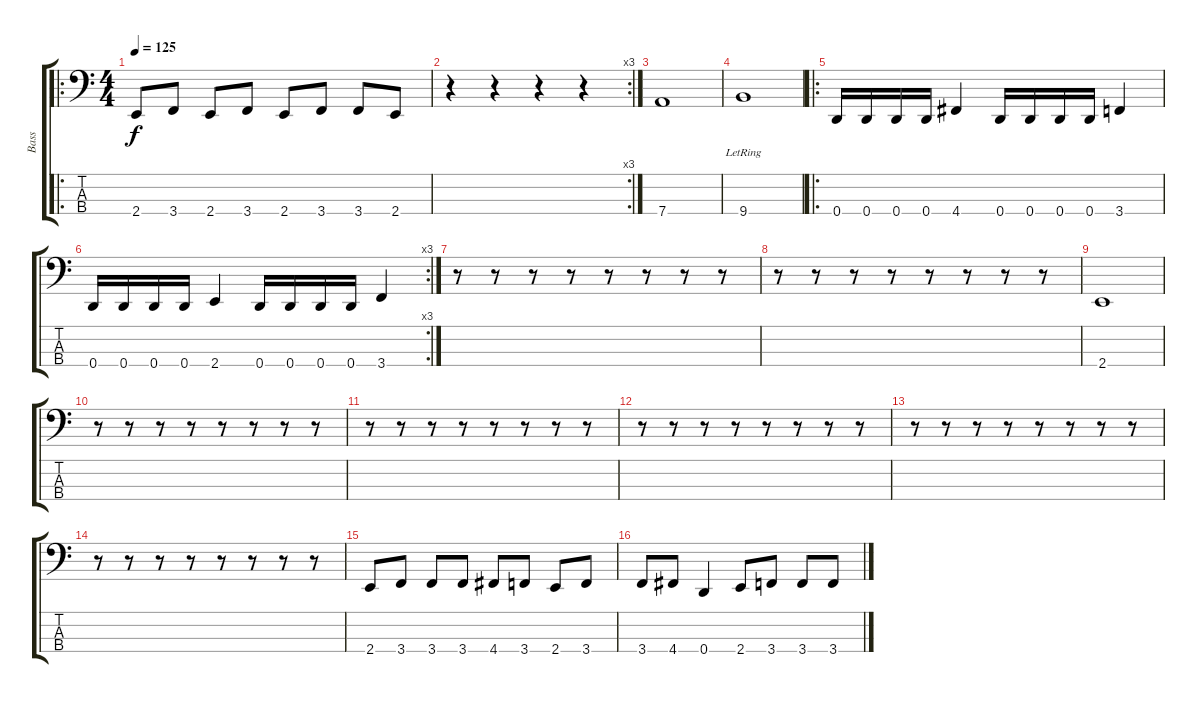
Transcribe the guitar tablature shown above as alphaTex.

\track ("Bass" "Bass") {instrument electricbassfinger}
\staff {score tabs}
\tuning (G2 D2 A1 D1) {hide}
\ro
\ts (4 4)
\tempo 125
\clef f4
\ks c
2.4.8{dy f} 3.4.8 2.4.8 3.4.8 2.4.8 3.4.8 3.4.8 2.4.8 |
\rc 3
r.4 r.4 r.4 r.4 |
7.4.1 |
9.4{lr}.1 |
\ro
0.4.16 0.4.16 0.4.16 0.4.16 4.4.4 0.4.16 0.4.16 0.4.16 0.4.16 3.4.4 |
\rc 3
0.4.16 0.4.16 0.4.16 0.4.16 2.4.4 0.4.16 0.4.16 0.4.16 0.4.16 3.4.4 |
r.8 r.8 r.8 r.8 r.8 r.8 r.8 r.8 |
r.8 r.8 r.8 r.8 r.8 r.8 r.8 r.8 |
2.4.1 |
r.8 r.8 r.8 r.8 r.8 r.8 r.8 r.8 |
r.8 r.8 r.8 r.8 r.8 r.8 r.8 r.8 |
r.8 r.8 r.8 r.8 r.8 r.8 r.8 r.8 |
r.8 r.8 r.8 r.8 r.8 r.8 r.8 r.8 |
r.8 r.8 r.8 r.8 r.8 r.8 r.8 r.8 |
2.4.8 3.4.8 3.4.8 3.4.8 4.4.8 3.4.8 2.4.8 3.4.8 |
3.4.8 4.4.8 0.4.4 2.4.8 3.4.8 3.4.8 3.4.8
